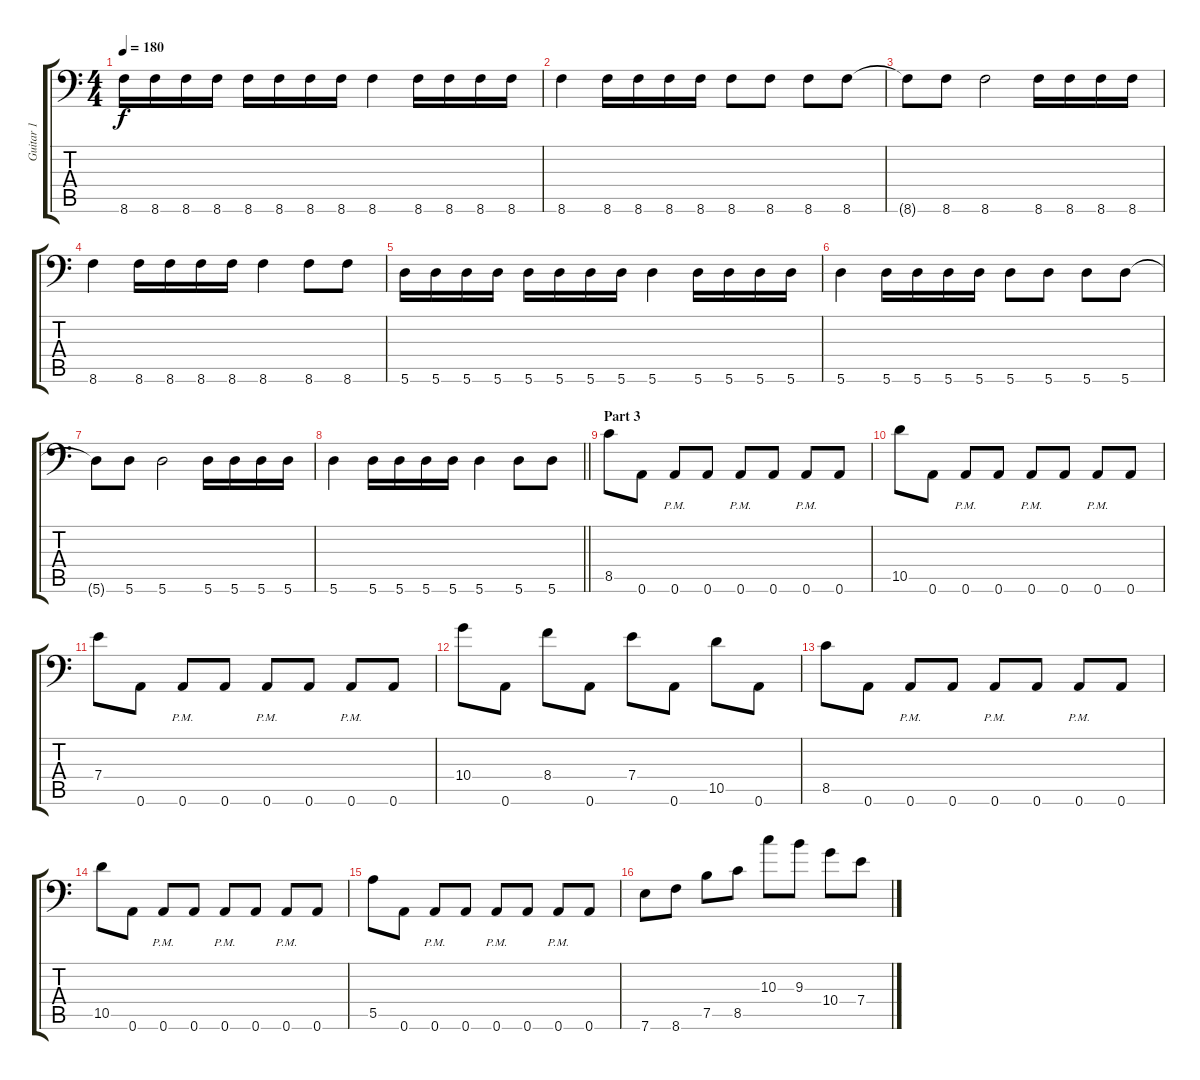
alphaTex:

\track ("Guitar 1" "Guitar 1") {instrument distortionguitar}
\staff {score tabs}
\tuning (B3 Gb3 D3 A2 E2 A1) {hide}
\ts (4 4)
\tempo 180
\clef f4
\ks c
8.6.16{dy f} 8.6.16 8.6.16 8.6.16 8.6.16 8.6.16 8.6.16 8.6.16 8.6.4 8.6.16 8.6.16 8.6.16 8.6.16 |
8.6.4 8.6.16 8.6.16 8.6.16 8.6.16 8.6.8 8.6.8 8.6.8 8.6.8 |
8.6{t}.8 8.6.8 8.6.2 8.6.16 8.6.16 8.6.16 8.6.16 |
8.6.4 8.6.16 8.6.16 8.6.16 8.6.16 8.6.4 8.6.8 8.6.8 |
5.6.16 5.6.16 5.6.16 5.6.16 5.6.16 5.6.16 5.6.16 5.6.16 5.6.4 5.6.16 5.6.16 5.6.16 5.6.16 |
5.6.4 5.6.16 5.6.16 5.6.16 5.6.16 5.6.8 5.6.8 5.6.8 5.6.8 |
5.6{t}.8 5.6.8 5.6.2 5.6.16 5.6.16 5.6.16 5.6.16 |
\barLineRight lightlight
5.6.4 5.6.16 5.6.16 5.6.16 5.6.16 5.6.4 5.6.8 5.6.8 |
\section ("" "Part 3")
8.5.8 0.6.8 0.6{pm}.8 0.6.8 0.6{pm}.8 0.6.8 0.6{pm}.8 0.6.8 |
10.5.8 0.6.8 0.6{pm}.8 0.6.8 0.6{pm}.8 0.6.8 0.6{pm}.8 0.6.8 |
7.4.8 0.6.8 0.6{pm}.8 0.6.8 0.6{pm}.8 0.6.8 0.6{pm}.8 0.6.8 |
10.4.8 0.6.8 8.4.8 0.6.8 7.4.8 0.6.8 10.5.8 0.6.8 |
8.5.8 0.6.8 0.6{pm}.8 0.6.8 0.6{pm}.8 0.6.8 0.6{pm}.8 0.6.8 |
10.5.8 0.6.8 0.6{pm}.8 0.6.8 0.6{pm}.8 0.6.8 0.6{pm}.8 0.6.8 |
5.5.8 0.6.8 0.6{pm}.8 0.6.8 0.6{pm}.8 0.6.8 0.6{pm}.8 0.6.8 |
7.6.8 8.6.8 7.5.8 8.5.8 10.3.8 9.3.8 10.4.8 7.4.8
